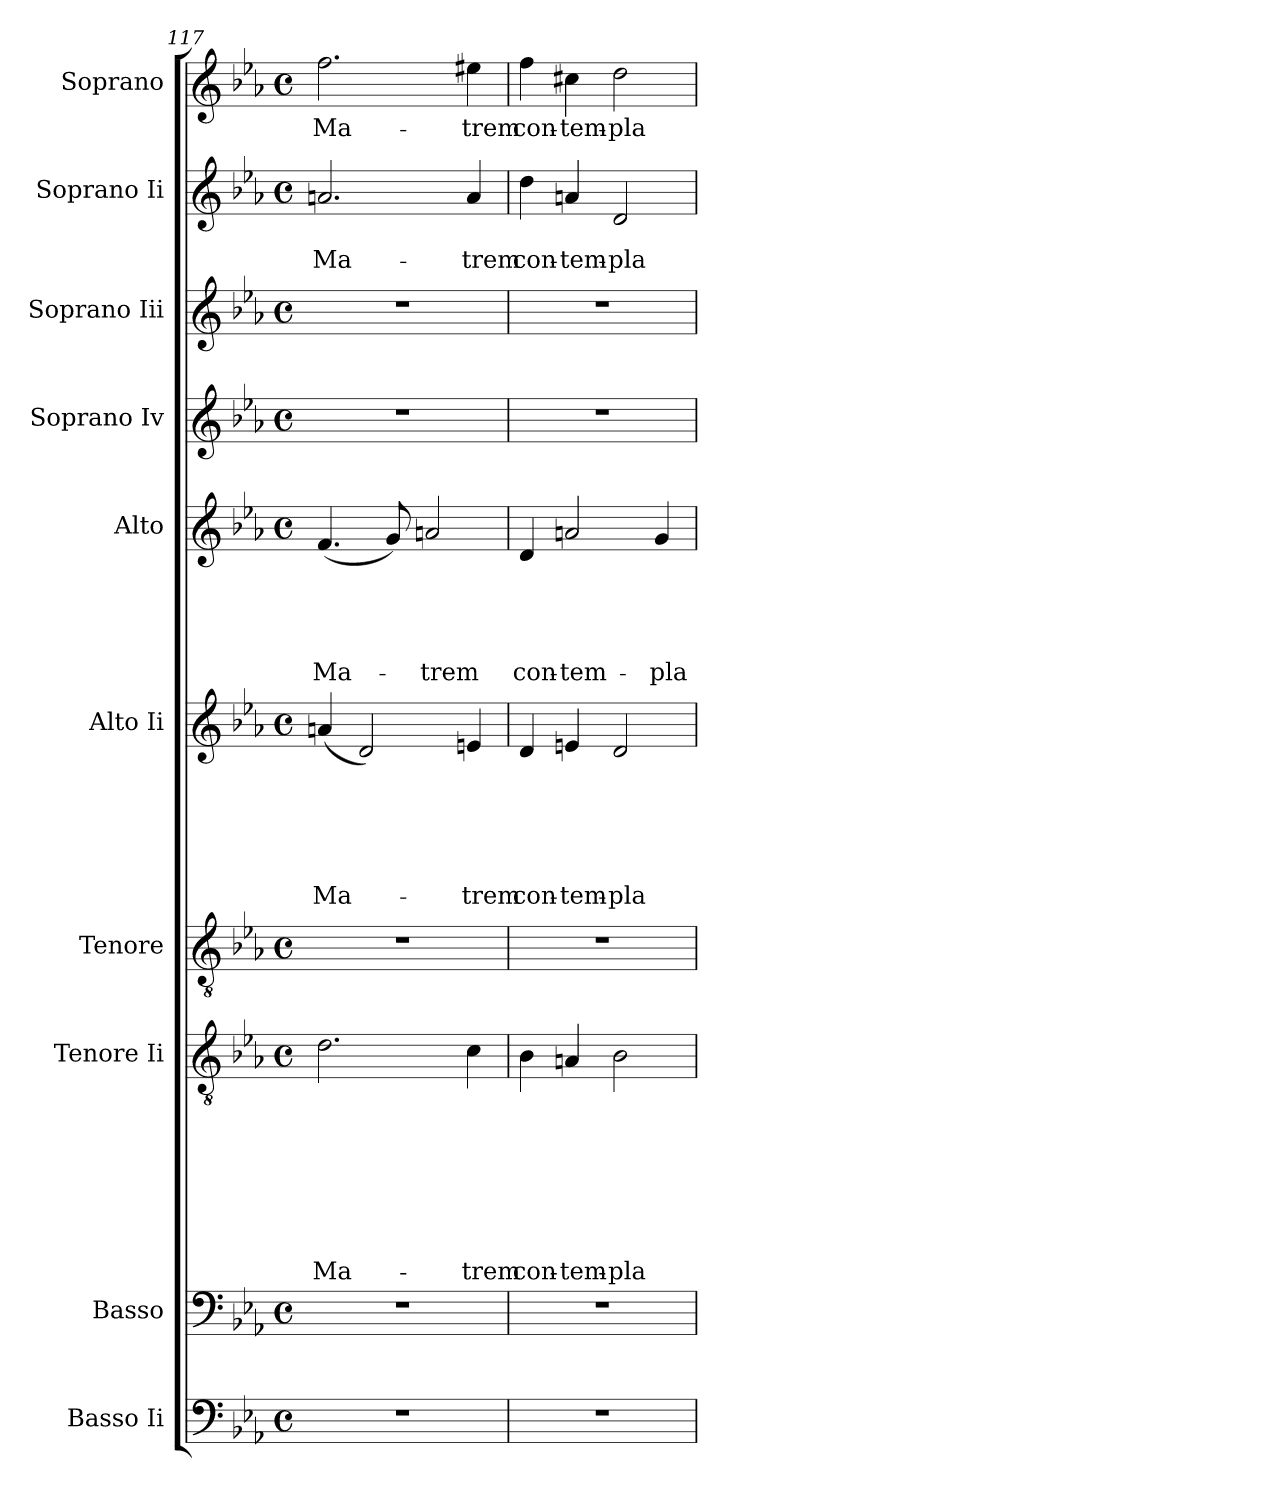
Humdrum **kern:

**kern	**kern	**kern	**text	**text	**text	**text	**text	**text	**text	**text	**kern	**kern	**text	**text	**text	**text	**text	**text	**kern	**text	**text	**text	**text	**text	**kern	**kern	**kern	**text	**text	**kern	**text
*part10	*part9	*part8	*part8	*part8	*part8	*part8	*part8	*part8	*part8	*part8	*part7	*part6	*part6	*part6	*part6	*part6	*part6	*part6	*part5	*part5	*part5	*part5	*part5	*part5	*part4	*part3	*part2	*part2	*part2	*part1	*part1
*staff10	*staff9	*staff8	*staff8	*staff8	*staff8	*staff8	*staff8	*staff8	*staff8	*staff8	*staff7	*staff6	*staff6	*staff6	*staff6	*staff6	*staff6	*staff6	*staff5	*staff5	*staff5	*staff5	*staff5	*staff5	*staff4	*staff3	*staff2	*staff2	*staff2	*staff1	*staff1
*I"Basso Ii	*I"Basso	*I"Tenore Ii	*	*	*	*	*	*	*	*	*I"Tenore	*I"Alto Ii	*	*	*	*	*	*	*I"Alto	*	*	*	*	*	*I"Soprano Iv	*I"Soprano Iii	*I"Soprano Ii	*	*	*I"Soprano	*
*clefF4	*clefF4	*clefGv2	*	*	*	*	*	*	*	*	*clefGv2	*clefG2	*	*	*	*	*	*	*clefG2	*	*	*	*	*	*clefG2	*clefG2	*clefG2	*	*	*clefG2	*
*k[b-e-a-]	*k[b-e-a-]	*k[b-e-a-]	*	*	*	*	*	*	*	*	*k[b-e-a-]	*k[b-e-a-]	*	*	*	*	*	*	*k[b-e-a-]	*	*	*	*	*	*k[b-e-a-]	*k[b-e-a-]	*k[b-e-a-]	*	*	*k[b-e-a-]	*
*E-:	*E-:	*E-:	*	*	*	*	*	*	*	*	*E-:	*E-:	*	*	*	*	*	*	*E-:	*	*	*	*	*	*E-:	*E-:	*E-:	*	*	*E-:	*
*M4/4	*M4/4	*M4/4	*	*	*	*	*	*	*	*	*M4/4	*M4/4	*	*	*	*	*	*	*M4/4	*	*	*	*	*	*M4/4	*M4/4	*M4/4	*	*	*M4/4	*
*met(c)	*met(c)	*met(c)	*	*	*	*	*	*	*	*	*met(c)	*met(c)	*	*	*	*	*	*	*met(c)	*	*	*	*	*	*met(c)	*met(c)	*met(c)	*	*	*met(c)	*
=117	=117	=117	=117	=117	=117	=117	=117	=117	=117	=117	=117	=117	=117	=117	=117	=117	=117	=117	=117	=117	=117	=117	=117	=117	=117	=117	=117	=117	=117	=117	=117
!	!	!	!	!	!	!	!	!	!	!LO:LY:b	!	!	!	!	!	!	!	!LO:LY:b	!	!	!	!	!	!LO:LY:b	!	!	!	!	!LO:LY:b	!	!LO:LY:b
1r	1r	2.d\	.	.	.	.	.	.	.	Ma-	1r	(<4an/	.	.	.	.	.	Ma-	(<4.f/	.	.	.	.	Ma-	1r	1r	2.an/	.	Ma-	2.ff\	Ma-
.	.	.	.	.	.	.	.	.	.	.	.	2d/)	.	.	.	.	.	.	.	.	.	.	.	.	.	.	.	.	.	.	.
.	.	.	.	.	.	.	.	.	.	.	.	.	.	.	.	.	.	.	8g/)	.	.	.	.	.	.	.	.	.	.	.	.
!	!	!	!	!	!	!	!	!	!	!	!	!	!	!	!	!	!	!	!	!	!	!	!	!LO:LY:b	!	!	!	!	!	!	!
.	.	.	.	.	.	.	.	.	.	.	.	.	.	.	.	.	.	.	2an/	.	.	.	.	-trem	.	.	.	.	.	.	.
!	!	!	!	!	!	!	!	!	!	!LO:LY:b	!	!	!	!	!	!	!	!LO:LY:b	!	!	!	!	!	!	!	!	!	!	!LO:LY:b	!	!LO:LY:b
.	.	4c\	.	.	.	.	.	.	.	-trem	.	4en/	.	.	.	.	.	-trem	.	.	.	.	.	.	.	.	4a/	.	-trem	4ee#X\	-trem
=118	=118	=118	=118	=118	=118	=118	=118	=118	=118	=118	=118	=118	=118	=118	=118	=118	=118	=118	=118	=118	=118	=118	=118	=118	=118	=118	=118	=118	=118	=118	=118
!	!	!	!	!	!	!	!	!	!	!LO:LY:b	!	!	!	!	!	!	!	!LO:LY:b	!	!	!	!	!	!LO:LY:b	!	!	!	!	!LO:LY:b	!	!LO:LY:b
1r	1r	4B-\	.	.	.	.	.	.	.	con-	1r	4d/	.	.	.	.	.	con-	4d/	.	.	.	.	con-	1r	1r	4dd\	.	con-	4ff\	con-
!	!	!	!	!	!	!	!	!	!	!LO:LY:b	!	!	!	!	!	!	!	!LO:LY:b	!	!	!	!	!	!LO:LY:b:rj	!	!	!	!	!LO:LY:b	!	!LO:LY:b
.	.	4An/	.	.	.	.	.	.	.	-tem-	.	4en/	.	.	.	.	.	-tem-	2an/	.	.	.	.	-tem-	.	.	4an/	.	-tem-	4cc#X\	-tem-
!	!	!	!	!	!	!	!	!	!	!LO:LY:b:rj	!	!	!	!	!	!	!	!LO:LY:b:rj	!	!	!	!	!	!	!	!	!	!	!LO:LY:b:rj	!	!LO:LY:b:rj
.	.	2B-\	.	.	.	.	.	.	.	-pla-	.	2d/	.	.	.	.	.	-pla-	.	.	.	.	.	.	.	.	2d/	.	-pla-	2dd\	-pla-
!	!	!	!	!	!	!	!	!	!	!	!	!	!	!	!	!	!	!	!	!	!	!	!	!LO:LY:b	!	!	!	!	!	!	!
.	.	.	.	.	.	.	.	.	.	.	.	.	.	.	.	.	.	.	4g/	.	.	.	.	-pla-	.	.	.	.	.	.	.
=	=	=	=	=	=	=	=	=	=	=	=	=	=	=	=	=	=	=	=	=	=	=	=	=	=	=	=	=	=	=	=
*-	*-	*-	*-	*-	*-	*-	*-	*-	*-	*-	*-	*-	*-	*-	*-	*-	*-	*-	*-	*-	*-	*-	*-	*-	*-	*-	*-	*-	*-	*-	*-
